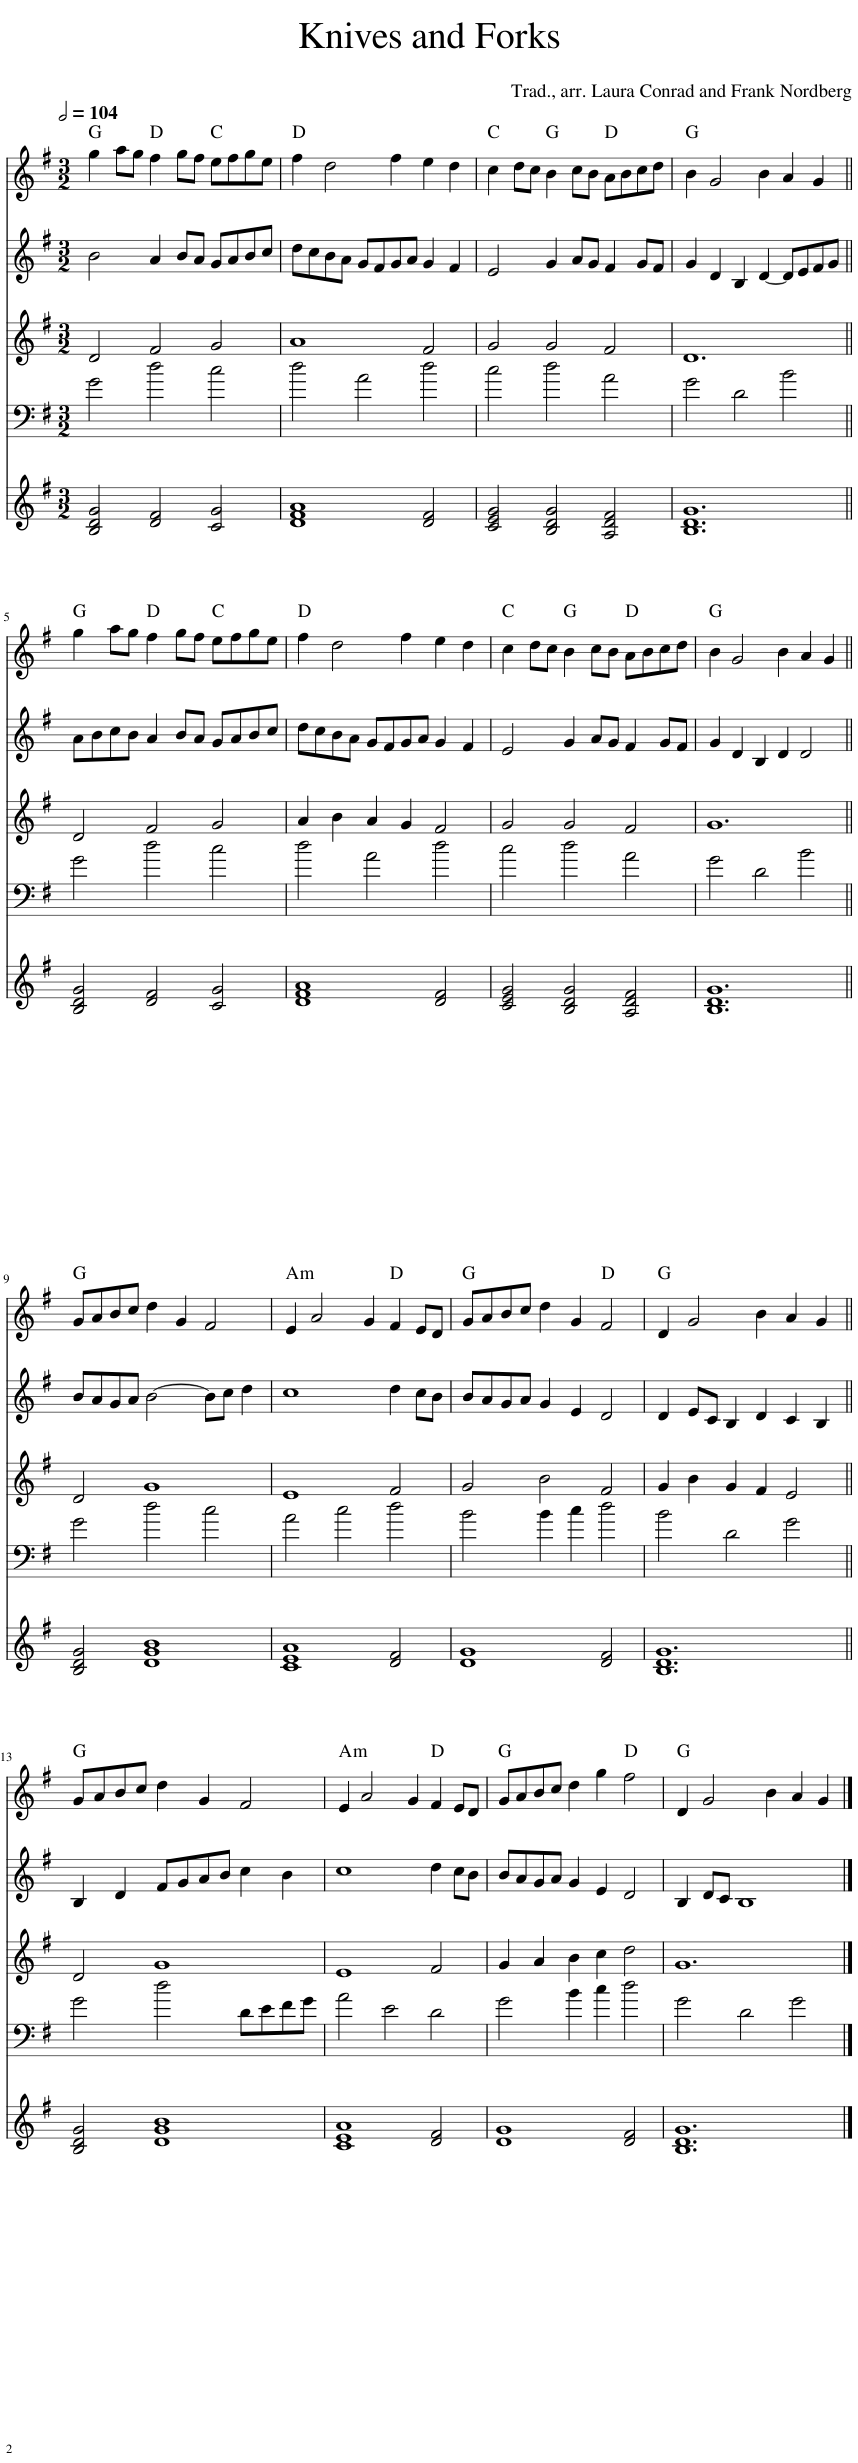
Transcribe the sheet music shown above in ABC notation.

X:1
%%score 1 2 3 4 5
L:1/8
Q:1/2=104
M:3/2
I:linebreak $
K:G
V:1 treble
V:2 treble
V:3 treble transpose="-12 "
V:4 bass transpose="-24 "
V:5 treble
V:1
 g2 ag f2 gf efge | f2 d4 f2 e2 d2 | c2 dc B2 cB ABcd | B2 G4 B2 A2 G2 ||$ g2 ag f2 gf efge | %5
 f2 d4 f2 e2 d2 | c2 dc B2 cB ABcd | B2 G4 B2 A2 G2 ||$ GABc d2 G2 F4 | E2 A4 G2 F2 ED | %10
 GABc d2 G2 F4 | D2 G4 B2 A2 G2 ||$ GABc d2 G2 F4 | E2 A4 G2 F2 ED | GABc d2 g2 f4 | %15
 D2 G4 B2 A2 G2 |] %16
V:2
 B4 A2 BA GABc | dcBA GFGA G2 F2 | E4 G2 AG F2 GF | G2 D2 B,2 D2- DEFG ||$ ABcB A2 BA GABc | %5
 dcBA GFGA G2 F2 | E4 G2 AG F2 GF | G2 D2 B,2 D2 D4 ||$ BAGA B4- Bc d2 | c8 d2 cB | %10
 BAGA G2 E2 D4 | D2 EC B,2 D2 C2 B,2 ||$ B,2 D2 FGAB c2 B2 | c8 d2 cB | BAGA G2 E2 D4 | %15
 B,2 DC B,8 |] %16
V:3
 D4 F4 G4 | A8 F4 | G4 G4 F4 | D12 ||$ D4 F4 G4 | %5
 A2 B2 A2 G2 F4 | G4 G4 F4 | G12 ||$ D4 G8 | E8 F4 | %10
 G4 B4 F4 | G2 B2 G2 F2 E4 ||$ D4 G8 | E8 F4 | G2 A2 B2 c2 d4 | %15
 G12 |] %16
V:4
 G4 d4 c4 | d4 A4 d4 | c4 d4 A4 | G4 D4 B4 ||$ G4 d4 c4 | %5
 d4 A4 d4 | c4 d4 A4 | G4 D4 B4 ||$ G4 d4 c4 | A4 c4 d4 | %10
 B4 B2 c2 d4 | B4 D4 G4 ||$ G4 d4 DEFG | A4 E4 D4 | G4 B2 c2 d4 | %15
 G4 D4 G4 |] %16
V:5
 [B,DG]4 [DF]4 [CG]4 | [DFA]8 [DF]4 | [CEG]4 [B,DG]4 [A,DF]4 | [B,DG]12 ||$ [B,DG]4 [DF]4 [CG]4 | %5
 [DFA]8 [DF]4 | [CEG]4 [B,DG]4 [A,DF]4 | [B,DG]12 ||$ [B,DG]4 [DGB]8 | [CEA]8 [DF]4 | %10
 [DG]8 [DF]4 | [B,DG]12 ||$ [B,DG]4 [DGB]8 | [CEA]8 [DF]4 | [DG]8 [DF]4 | %15
 [B,DG]12 |] %16
